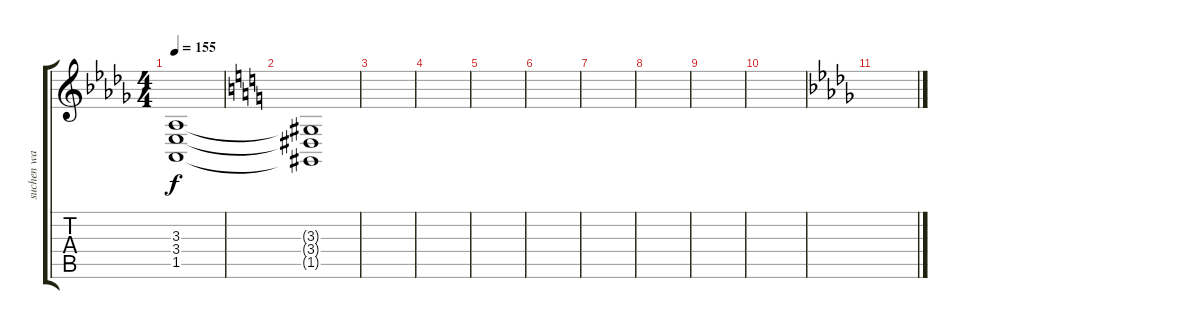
\track ("suchen wa uns noch" "suchen wa ") {instrument lead7fifths}
\staff {score tabs}
\tuning (D4 A3 F3 C3 G2 D2) {hide}
\ts (4 4)
\tempo 155
\clef g2
\ks db
(3.3 3.4 1.5).1{dy f instrument lead7fifths} |
\ks c
(3.3{t} 3.4{t} 1.5{t}).1 |
|
|
|
|
|
|
|
|
\ks db
